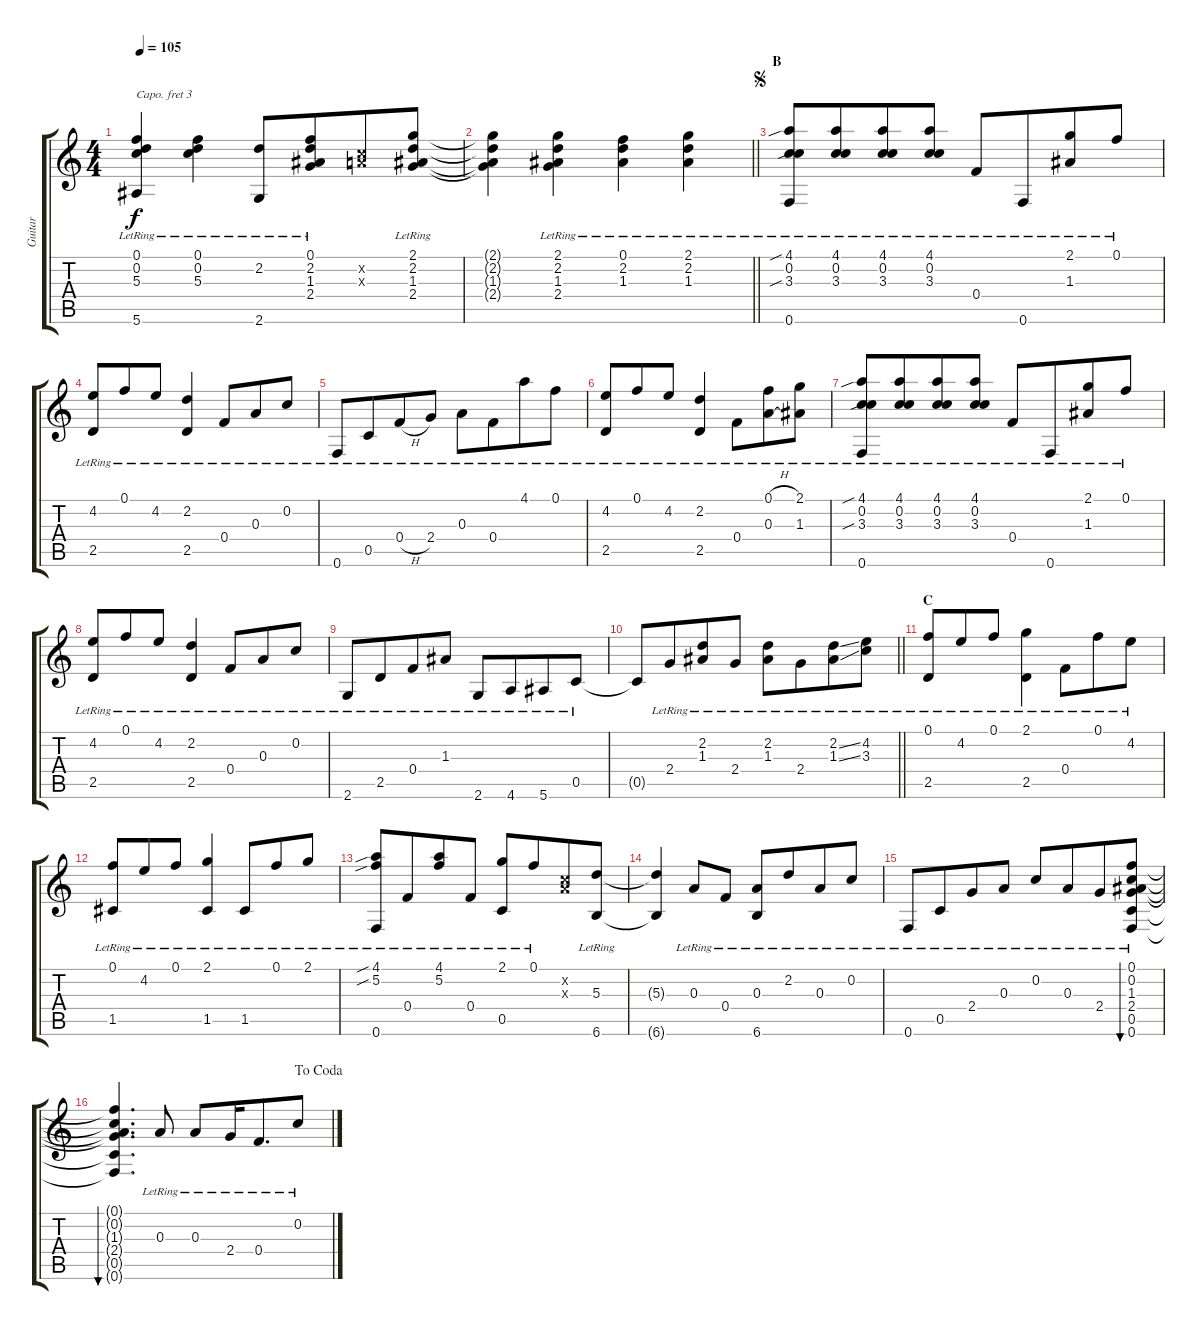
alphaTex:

\track ("Guitar" "Guitar") {instrument acousticguitarsteel}
\staff {score tabs}
\capo 3
\tuning (D4 A3 Gb3 D3 A2 D2) {hide}
\ts (4 4)
\tempo 105
\clef g2
\ks c
(0.1{lr} 0.2{lr} 5.3{lr} 5.6{lr}).4{dy f} (0.1{lr} 0.2{lr} 5.3{lr}).4 (2.2{lr} 2.6{lr}).8 (0.1{lr} 2.2{lr} 1.3{lr} 2.4{lr}).8{beam merge} (0.2{x} 0.3{x}).8 (2.1{lr} 2.2{lr} 1.3{lr} 2.4{lr}).8 |
\barLineRight lightlight
(2.1{t} 2.2{t} 1.3{t} 2.4{t}).4 (2.1{lr} 2.2{lr} 1.3{lr} 2.4{lr}).4 (0.1{lr} 2.2{lr} 1.3{lr}).4 (2.1{lr} 2.2{lr} 1.3{lr}).4 |
\section ("" "B")
\jump segno
(4.1{sib lr} 0.2{lr} 3.3{sib lr} 0.6{lr}).8 (4.1{lr} 0.2{lr} 3.3{lr}).8{beam merge} (4.1{lr} 0.2{lr} 3.3{lr}).8 (4.1{lr} 0.2{lr} 3.3{lr}).8 0.4{lr}.8 0.6{lr}.8{beam merge} (2.1{lr} 1.3{lr}).8 0.1{lr}.8 |
(4.2{lr} 2.5{lr}).8 0.1{lr}.8{beam merge} 4.2{lr}.8 (2.2{lr} 2.5{lr}).4 0.4{lr}.8{beam merge} 0.3{lr}.8 0.2{lr}.8 |
0.6{lr}.8 0.5{lr}.8{beam merge} 0.4{h lr}.8 2.4{lr}.8{beam split} 0.3{lr}.8 0.4{lr}.8{beam merge} 4.1{lr}.8 0.1{lr}.8 |
(4.2{lr} 2.5{lr}).8 0.1{lr}.8{beam merge} 4.2{lr}.8 (2.2{lr} 2.5{lr}).4 0.4{lr}.8{beam merge} (0.1{h lr} 0.3{h lr}).8 (2.1{lr} 1.3{lr}).8 |
(4.1{sib lr} 0.2{lr} 3.3{sib lr} 0.6{lr}).8 (4.1{lr} 0.2{lr} 3.3{lr}).8{beam merge} (4.1{lr} 0.2{lr} 3.3{lr}).8 (4.1{lr} 0.2{lr} 3.3{lr}).8 0.4{lr}.8 0.6{lr}.8{beam merge} (2.1{lr} 1.3{lr}).8 0.1{lr}.8 |
(4.2{lr} 2.5{lr}).8 0.1{lr}.8{beam merge} 4.2{lr}.8 (2.2{lr} 2.5{lr}).4 0.4{lr}.8{beam merge} 0.3{lr}.8 0.2{lr}.8 |
2.6{lr}.8 2.5{lr}.8{beam merge} 0.4{lr}.8 1.3{lr}.8 2.6{lr}.8 4.6{lr}.8{beam merge} 5.6{lr}.8 0.5{lr}.8 |
\barLineRight lightlight
0.5{t}.8 2.4{lr}.8{beam merge} (2.2{lr} 1.3{lr}).8 2.4{lr}.8 (2.2{lr} 1.3{lr}).8 2.4{lr}.8{beam merge} (2.2{ss lr} 1.3{ss lr}).8 (4.2{lr} 3.3{lr}).8 |
\section ("" "C")
(0.1{lr} 2.5{lr}).8 4.2{lr}.8{beam merge} 0.1{lr}.8 (2.1{lr} 2.5{lr}).4 0.4{lr}.8{beam merge} 0.1{lr}.8 4.2{lr}.8 |
(0.1{lr} 1.5{lr}).8 4.2{lr}.8{beam merge} 0.1{lr}.8 (2.1{lr} 1.5{lr}).4 1.5{lr}.8{beam merge} 0.1{lr}.8 2.1{lr}.8 |
(4.1{sib lr} 5.2{sib lr} 0.6{lr}).8 0.4{lr}.8{beam merge} (4.1{lr} 5.2{lr}).8 0.4{lr}.8 (2.1{lr} 0.5{lr}).8 0.1{lr}.8{beam merge} (0.2{x} 0.3{x}).8 (5.3{lr} 6.6{lr}).8 |
(5.3{t} 6.6{t}).4 0.3{lr}.8 0.4{lr}.8 (0.3{lr} 6.6{lr}).8 2.2{lr}.8{beam merge} 0.3{lr}.8 0.2{lr}.8 |
0.6{lr}.8 0.5{lr}.8{beam merge} 2.4{lr}.8 0.3{lr}.8 0.2{lr}.8 0.3{lr}.8{beam merge} 2.4{lr}.8 (0.1{lr} 0.2{lr} 1.3{lr} 2.4{lr} 0.5{lr} 0.6{lr}).8{bu 480} |
\jump dacoda
(0.1{t} 0.2{t} 1.3{t} 2.4{t} 0.5{t} 0.6{t}).4{d bu 480} 0.3{lr}.8 0.3{lr}.8 2.4{lr}.16 0.4{lr}.8{d beam merge} 0.2{lr}.8
